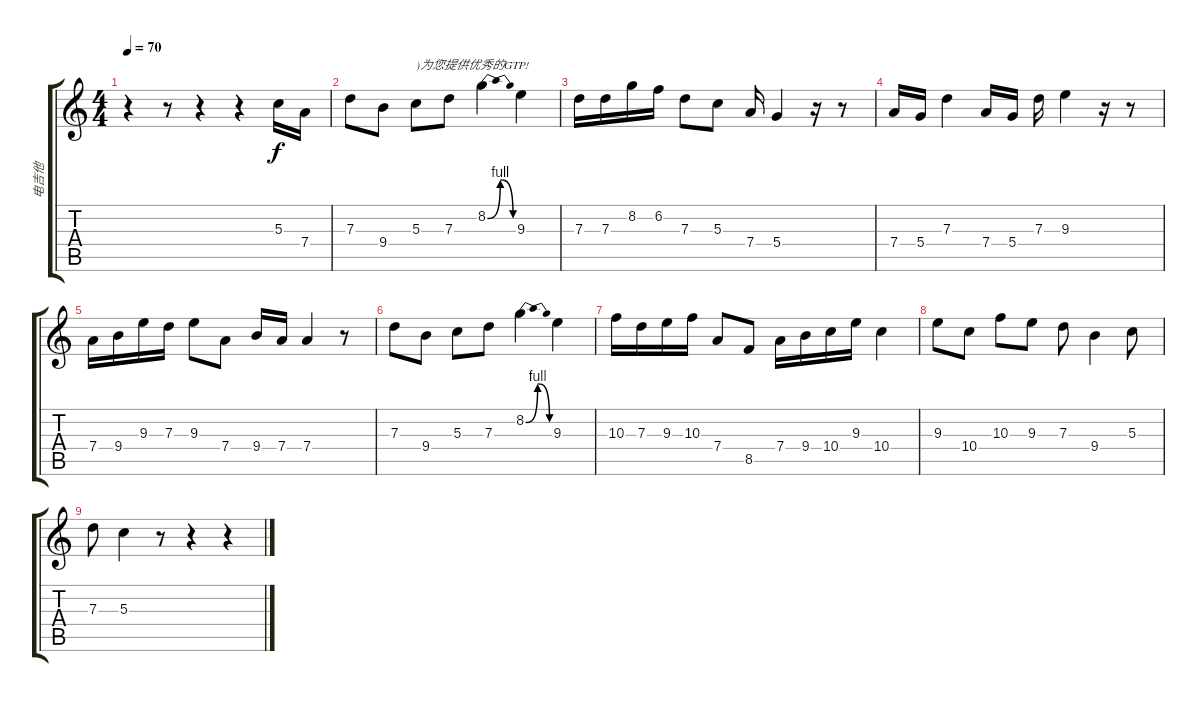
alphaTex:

\track ("电吉他" "电吉他") {instrument distortionguitar}
\staff {score tabs}
\tuning (E4 B3 G3 D3 A2 E2) {hide}
\ts (4 4)
\tempo 70
\clef g2
\ks c
r.4{dy f} r.8 r.4 r.4 5.3.16 7.4.16 |
7.3.8 9.4.8 5.3.8{txt ")为您提供优秀的GTP!"} 7.3.8 8.2{be (bendrelease 0 0 15 4 15 4 60 0)}.4 9.3.4 |
7.3.16 7.3.16 8.2.16 6.2.16 7.3.8 5.3.8 7.4.16 5.4.4 r.16 r.8 |
7.4.16 5.4.16 7.3.4 7.4.16 5.4.16 7.3.16 9.3.4 r.16 r.8 |
7.4.16 9.4.16 9.3.16 7.3.16 9.3.8 7.4.8 9.4.16 7.4.16 7.4.4 r.8 |
7.3.8 9.4.8 5.3.8 7.3.8 8.2{be (bendrelease 0 0 15 4 15 4 60 0)}.4 9.3.4 |
10.3.16 7.3.16 9.3.16 10.3.16 7.4.8 8.5.8 7.4.16 9.4.16 10.4.16 9.3.16 10.4.4 |
9.3.8 10.4.8 10.3.8 9.3.8 7.3.8 9.4.4 5.3.8 |
7.3.8 5.3.4 r.8 r.4 r.4
